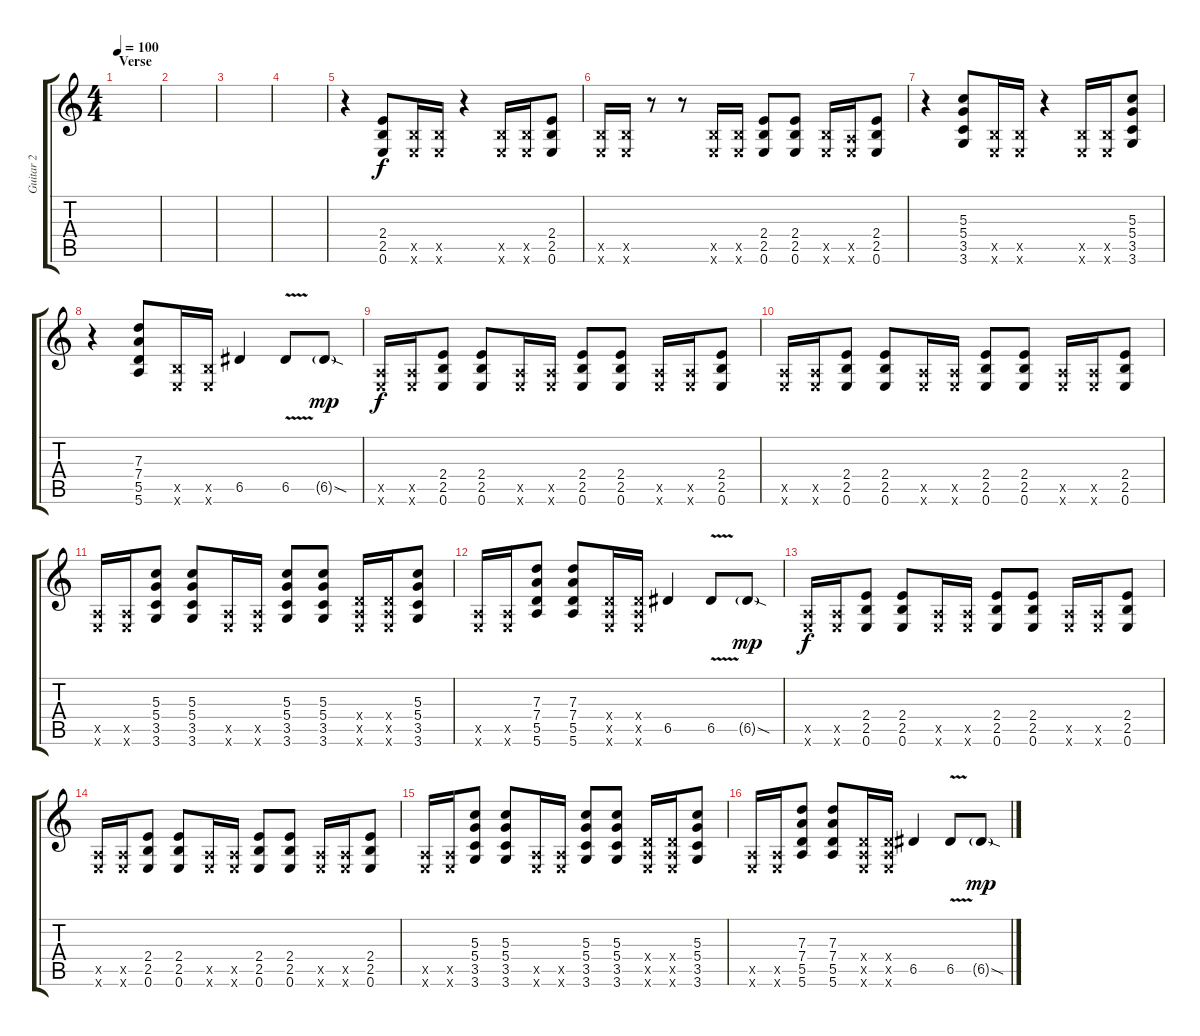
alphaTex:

\track ("Guitar 2" "Guitar 2") {instrument distortionguitar}
\staff {score tabs}
\tuning (E4 B3 G3 D3 A2 E2) {hide}
\ts (4 4)
\section ("" "Verse")
\tempo 100
\clef g2
\ks c
|
|
|
|
r.4 (2.4 2.5 0.6).8 (2.5{x} 0.6{x}).16 (2.5{x} 0.6{x}).16 r.4 (2.5{x} 0.6{x}).16 (2.5{x} 0.6{x}).16 (2.4 2.5 0.6).8 |
(2.5{x} 0.6{x}).16 (2.5{x} 0.6{x}).16 r.8 r.8 (2.5{x} 0.6{x}).16 (2.5{x} 0.6{x}).16 (2.4 2.5 0.6).8 (2.4 2.5 0.6).8 (2.5{x} 0.6{x}).16 (0.5{x} 0.6{x}).16 (2.4 2.5 0.6).8 |
r.4 (5.3 5.4 3.5 3.6).8 (2.5{x} 0.6{x}).16 (2.5{x} 0.6{x}).16 r.4 (2.5{x} 0.6{x}).16 (2.5{x} 0.6{x}).16 (5.3 5.4 3.5 3.6).8 |
r.4 (7.3 7.4 5.5 5.6).8 (2.5{x} 0.6{x}).16 (2.5{x} 0.6{x}).16 6.5.4 6.5{v}.8 6.5{sod g}.8{dy mp} |
(0.5{x} 0.6{x}).16{dy f} (0.5{x} 0.6{x}).16 (2.4 2.5 0.6).8 (2.4 2.5 0.6).8 (0.5{x} 0.6{x}).16 (0.5{x} 0.6{x}).16 (2.4 2.5 0.6).8 (2.4 2.5 0.6).8 (0.5{x} 0.6{x}).16 (0.5{x} 0.6{x}).16 (2.4 2.5 0.6).8 |
(0.5{x} 0.6{x}).16 (0.5{x} 0.6{x}).16 (2.4 2.5 0.6).8 (2.4 2.5 0.6).8 (0.5{x} 0.6{x}).16 (0.5{x} 0.6{x}).16 (2.4 2.5 0.6).8 (2.4 2.5 0.6).8 (0.5{x} 0.6{x}).16 (0.5{x} 0.6{x}).16 (2.4 2.5 0.6).8 |
(0.5{x} 0.6{x}).16 (0.5{x} 0.6{x}).16 (5.3 5.4 3.5 3.6).8 (5.3 5.4 3.5 3.6).8 (0.5{x} 0.6{x}).16 (0.5{x} 0.6{x}).16 (5.3 5.4 3.5 3.6).8 (5.3 5.4 3.5 3.6).8 (0.4{x} 0.5{x} 0.6{x}).16 (0.4{x} 0.5{x} 0.6{x}).16 (5.3 5.4 3.5 3.6).8 |
(0.5{x} 0.6{x}).16 (0.5{x} 0.6{x}).16 (7.3 7.4 5.5 5.6).8 (7.3 7.4 5.5 5.6).8 (0.4{x} 0.5{x} 0.6{x}).16 (0.4{x} 0.5{x} 0.6{x}).16 6.5.4 6.5{v}.8 6.5{sod g}.8{dy mp} |
(0.5{x} 0.6{x}).16{dy f} (0.5{x} 0.6{x}).16 (2.4 2.5 0.6).8 (2.4 2.5 0.6).8 (0.5{x} 0.6{x}).16 (0.5{x} 0.6{x}).16 (2.4 2.5 0.6).8 (2.4 2.5 0.6).8 (0.5{x} 0.6{x}).16 (0.5{x} 0.6{x}).16 (2.4 2.5 0.6).8 |
(0.5{x} 0.6{x}).16 (0.5{x} 0.6{x}).16 (2.4 2.5 0.6).8 (2.4 2.5 0.6).8 (0.5{x} 0.6{x}).16 (0.5{x} 0.6{x}).16 (2.4 2.5 0.6).8 (2.4 2.5 0.6).8 (0.5{x} 0.6{x}).16 (0.5{x} 0.6{x}).16 (2.4 2.5 0.6).8 |
(0.5{x} 0.6{x}).16 (0.5{x} 0.6{x}).16 (5.3 5.4 3.5 3.6).8 (5.3 5.4 3.5 3.6).8 (0.5{x} 0.6{x}).16 (0.5{x} 0.6{x}).16 (5.3 5.4 3.5 3.6).8 (5.3 5.4 3.5 3.6).8 (0.4{x} 0.5{x} 0.6{x}).16 (0.4{x} 0.5{x} 0.6{x}).16 (5.3 5.4 3.5 3.6).8 |
(0.5{x} 0.6{x}).16 (0.5{x} 0.6{x}).16 (7.3 7.4 5.5 5.6).8 (7.3 7.4 5.5 5.6).8 (0.4{x} 0.5{x} 0.6{x}).16 (0.4{x} 0.5{x} 0.6{x}).16 6.5.4 6.5{v}.8 6.5{sod g}.8{dy mp}
